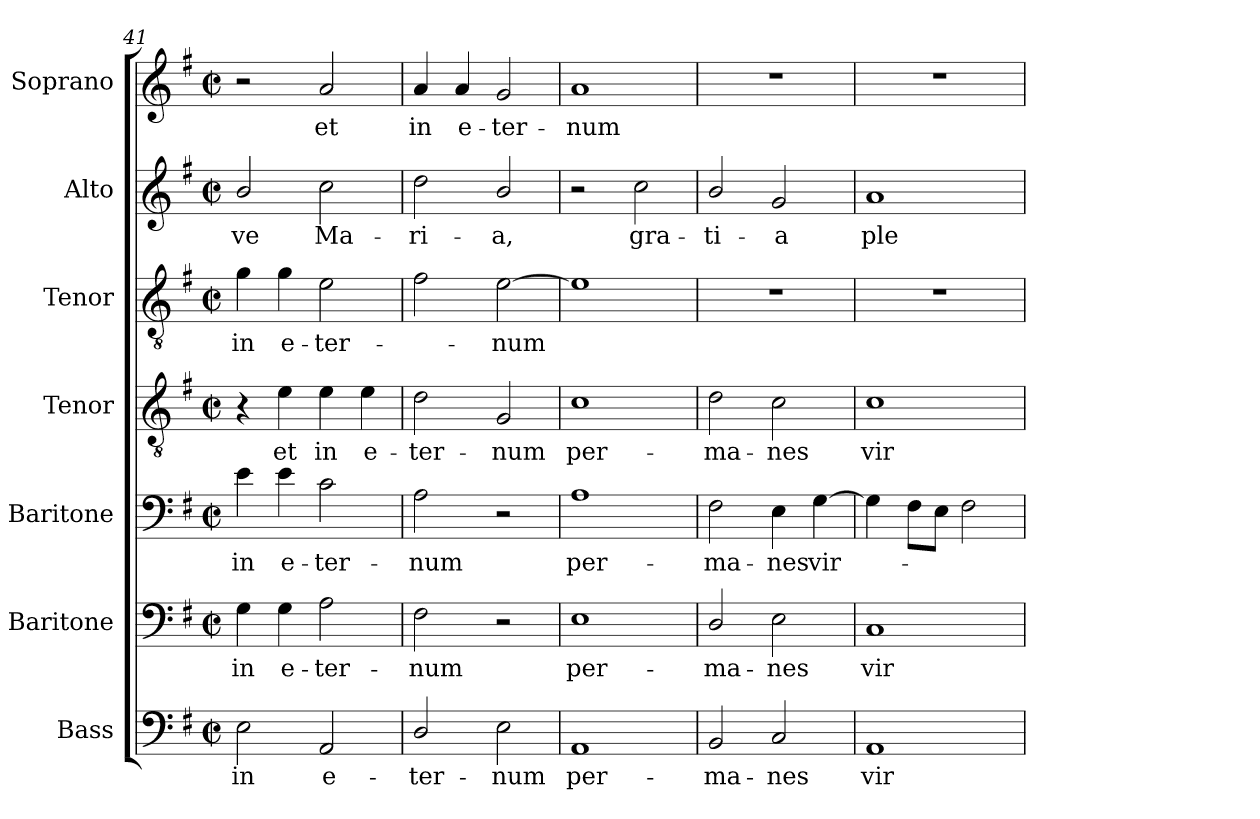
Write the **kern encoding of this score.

**kern	**text	**kern	**text	**kern	**text	**kern	**text	**kern	**text	**kern	**text	**kern	**text
*part7	*part7	*part6	*part6	*part5	*part5	*part4	*part4	*part3	*part3	*part2	*part2	*part1	*part1
*staff7	*staff7	*staff6	*staff6	*staff5	*staff5	*staff4	*staff4	*staff3	*staff3	*staff2	*staff2	*staff1	*staff1
*I"Bass	*	*I"Baritone	*	*I"Baritone	*	*I"Tenor	*	*I"Tenor	*	*I"Alto	*	*I"Soprano	*
*I'B.	*	*I'Bar.	*	*I'Bar.	*	*I'T.	*	*I'T.	*	*I'A.	*	*I'S.	*
*clefF4	*	*clefF4	*	*clefF4	*	*clefGv2	*	*clefGv2	*	*clefG2	*	*clefG2	*
*	*	*	*	*	*	*ITrd7c12	*	*ITrd7c12	*	*	*	*	*
*k[f#]	*	*k[f#]	*	*k[f#]	*	*k[f#]	*	*k[f#]	*	*k[f#]	*	*k[f#]	*
*G:	*	*G:	*	*G:	*	*G:	*	*G:	*	*G:	*	*G:	*
*M2/2	*	*M2/2	*	*M2/2	*	*M2/2	*	*M2/2	*	*M2/2	*	*M2/2	*
*met(c|)	*	*met(c|)	*	*met(c|)	*	*met(c|)	*	*met(c|)	*	*met(c|)	*	*met(c|)	*
=41	=41	=41	=41	=41	=41	=41	=41	=41	=41	=41	=41	=41	=41
!	!LO:LY:b:color=#000000	!	!	!	!	!	!	!	!	!	!	!	!
!	!	!	!LO:LY:b:color=#000000	!	!	!	!	!	!	!	!	!	!
!	!	!	!	!	!LO:LY:b:color=#000000	!	!	!	!	!	!	!	!
!	!	!	!	!	!	!	!	!	!LO:LY:b:color=#000000	!	!	!	!
!	!	!	!	!	!	!	!	!	!	!	!LO:LY:b:color=#000000	!	!
2Ei\	in	4Gi\	in	4ei\	in	4r	.	4Gi\	in	2bi/	-ve	2r	.
!	!	!	!LO:LY:b:color=#000000	!	!	!	!	!	!	!	!	!	!
!	!	!	!	!	!LO:LY:b:color=#000000	!	!	!	!	!	!	!	!
!	!	!	!	!	!	!	!LO:LY:b:color=#000000	!	!	!	!	!	!
!	!	!	!	!	!	!	!	!	!LO:LY:b:color=#000000	!	!	!	!
.	.	4Gi\	e-	4ei\	e-	4Ei\	et	4Gi\	e-	.	.	.	.
!	!LO:LY:b:color=#000000	!	!	!	!	!	!	!	!	!	!	!	!
!	!	!	!LO:LY:b:color=#000000	!	!	!	!	!	!	!	!	!	!
!	!	!	!	!	!LO:LY:b:color=#000000	!	!	!	!	!	!	!	!
!	!	!	!	!	!	!	!LO:LY:b:color=#000000	!	!	!	!	!	!
!	!	!	!	!	!	!	!	!	!LO:LY:b:color=#000000	!	!	!	!
!	!	!	!	!	!	!	!	!	!	!	!LO:LY:b:color=#000000	!	!
!	!	!	!	!	!	!	!	!	!	!	!	!	!LO:LY:b:color=#000000
2AAi/	e-	2Ai\	-ter-	2ci\	-ter-	4Ei\	in	2Ei\	-ter-	2cci\	Ma-	2ai/	et
!	!	!	!	!	!	!	!LO:LY:b:color=#000000	!	!	!	!	!	!
.	.	.	.	.	.	4Ei\	e-	.	.	.	.	.	.
=42	=42	=42	=42	=42	=42	=42	=42	=42	=42	=42	=42	=42	=42
!	!LO:LY:b:color=#000000	!	!	!	!	!	!	!	!	!	!	!	!
!	!	!	!LO:LY:b:color=#000000	!	!	!	!	!	!	!	!	!	!
!	!	!	!	!	!LO:LY:b:color=#000000	!	!	!	!	!	!	!	!
!	!	!	!	!	!	!	!LO:LY:b:color=#000000	!	!	!	!	!	!
!	!	!	!	!	!	!	!	!	!	!	!LO:LY:b:color=#000000	!	!
!	!	!	!	!	!	!	!	!	!	!	!	!	!LO:LY:b:color=#000000
2Di/	-ter-	2F#i\	-num	2Ai\	-num	2Di\	-ter-	2F#i\	.	2ddi\	-ri-	4ai/	in
!	!	!	!	!	!	!	!	!	!	!	!	!	!LO:LY:b:color=#000000
.	.	.	.	.	.	.	.	.	.	.	.	4ai/	e-
!	!LO:LY:b:color=#000000	!	!	!	!	!	!	!	!	!	!	!	!
!	!	!	!	!	!	!	!LO:LY:b:color=#000000	!	!	!	!	!	!
!	!	!	!	!	!	!	!	!	!LO:LY:b:color=#000000	!	!	!	!
!	!	!	!	!	!	!	!	!	!	!	!LO:LY:b:color=#000000	!	!
!	!	!	!	!	!	!	!	!	!	!	!	!	!LO:LY:b:color=#000000
2Ei\	-num	2r	.	2r	.	2GGi/	-num	[2Ei\	-num	2bi/	-a,	2gi/	-ter-
=43	=43	=43	=43	=43	=43	=43	=43	=43	=43	=43	=43	=43	=43
!	!LO:LY:b:color=#000000	!	!	!	!	!	!	!	!	!	!	!	!
!	!	!	!LO:LY:b:color=#000000	!	!	!	!	!	!	!	!	!	!
!	!	!	!	!	!LO:LY:b:color=#000000	!	!	!	!	!	!	!	!
!	!	!	!	!	!	!	!LO:LY:b:color=#000000	!	!	!	!	!	!
!	!	!	!	!	!	!	!	!	!	!	!	!	!LO:LY:b:color=#000000
1AAi	per-	1Ei	per-	1Ai	per-	1Ci	per-	1Ei]	.	2r	.	1ai	-num
!	!	!	!	!	!	!	!	!	!	!	!LO:LY:b:color=#000000	!	!
.	.	.	.	.	.	.	.	.	.	2cci\	gra-	.	.
=44	=44	=44	=44	=44	=44	=44	=44	=44	=44	=44	=44	=44	=44
!	!LO:LY:b:color=#000000	!	!	!	!	!	!	!	!	!	!	!	!
!	!	!	!LO:LY:b:color=#000000	!	!	!	!	!	!	!	!	!	!
!	!	!	!	!	!LO:LY:b:color=#000000	!	!	!	!	!	!	!	!
!	!	!	!	!	!	!	!LO:LY:b:color=#000000	!	!	!	!	!	!
!	!	!	!	!	!	!	!	!	!	!	!LO:LY:b:color=#000000	!	!
2BBi/	-ma-	2Di/	-ma-	2F#i\	-ma-	2Di\	-ma-	1r	.	2bi/	-ti-	1r	.
!	!LO:LY:b:color=#000000	!	!	!	!	!	!	!	!	!	!	!	!
!	!	!	!LO:LY:b:color=#000000	!	!	!	!	!	!	!	!	!	!
!	!	!	!	!	!LO:LY:b:color=#000000	!	!	!	!	!	!	!	!
!	!	!	!	!	!	!	!LO:LY:b:color=#000000	!	!	!	!	!	!
!	!	!	!	!	!	!	!	!	!	!	!LO:LY:b:color=#000000	!	!
2Ci/	-nes	2Ei\	-nes	4Ei\	-nes	2Ci\	-nes	.	.	2gi/	-a	.	.
!	!	!	!	!	!LO:LY:b:color=#000000	!	!	!	!	!	!	!	!
.	.	.	.	[4Gi\	vir-	.	.	.	.	.	.	.	.
=45	=45	=45	=45	=45	=45	=45	=45	=45	=45	=45	=45	=45	=45
!	!LO:LY:b:color=#000000	!	!	!	!	!	!	!	!	!	!	!	!
!	!	!	!LO:LY:b:color=#000000	!	!	!	!	!	!	!	!	!	!
!	!	!	!	!	!	!	!LO:LY:b:color=#000000	!	!	!	!	!	!
!	!	!	!	!	!	!	!	!	!	!	!LO:LY:b:color=#000000	!	!
1AAi	vir-	1Ci	vir-	4Gi\]	.	1Ci	vir-	1r	.	1ai	ple-	1r	.
.	.	.	.	8F#i\L	.	.	.	.	.	.	.	.	.
.	.	.	.	8Ei\J	.	.	.	.	.	.	.	.	.
.	.	.	.	2F#i\	.	.	.	.	.	.	.	.	.
=	=	=	=	=	=	=	=	=	=	=	=	=	=
*-	*-	*-	*-	*-	*-	*-	*-	*-	*-	*-	*-	*-	*-
